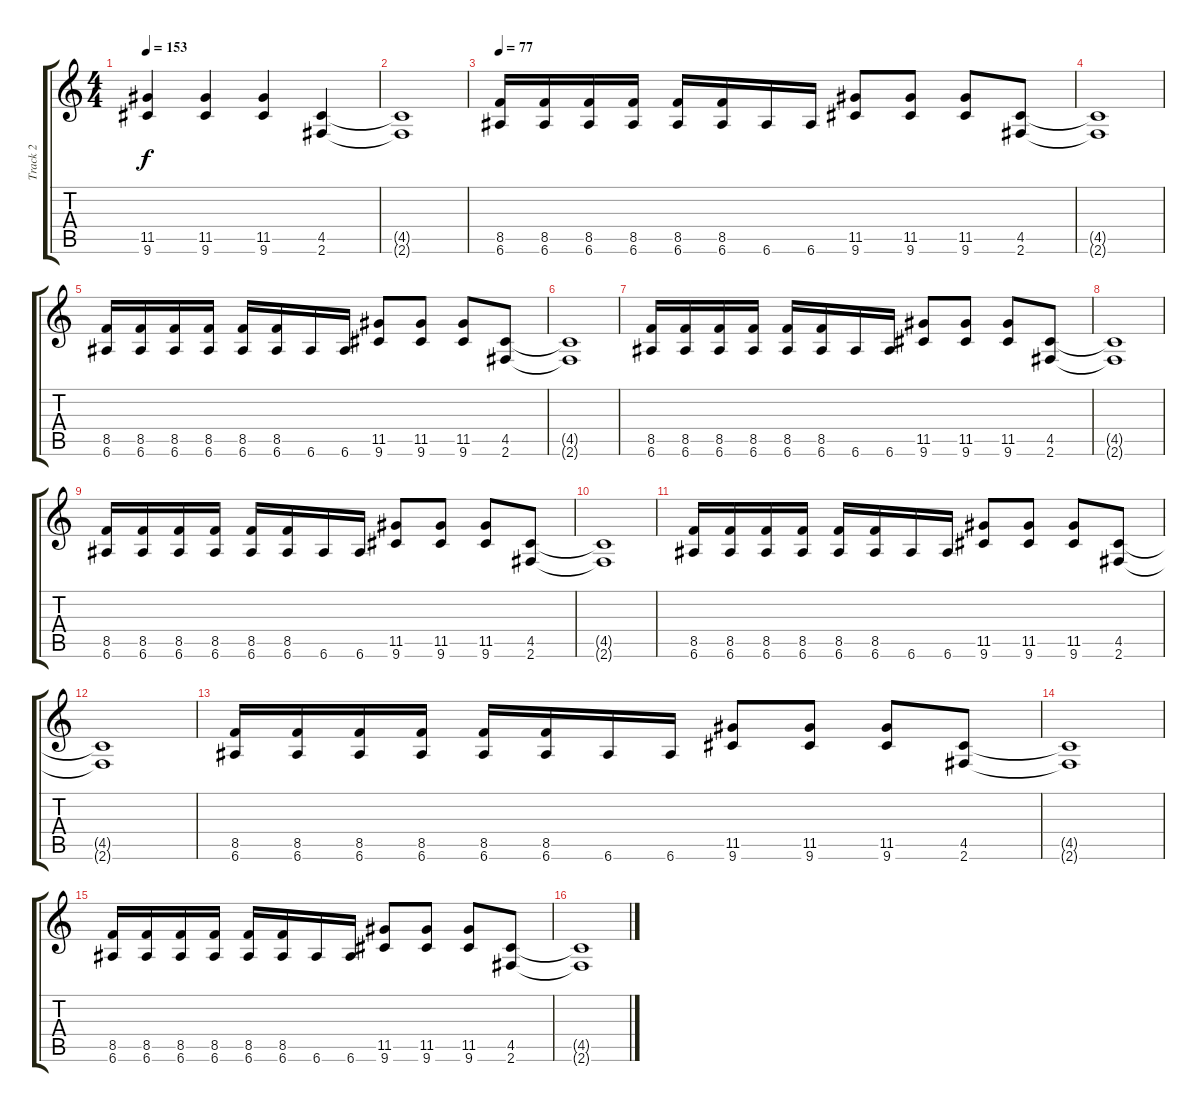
\track ("Track 2" "Track 2") {instrument distortionguitar}
\staff {score tabs}
\tuning (E4 B3 G3 D3 A2 E2) {hide}
\ts (4 4)
\tempo 153
\clef g2
\ks c
(11.5 9.6).4{dy f} (11.5 9.6).4 (11.5 9.6).4 (4.5 2.6).4 |
(4.5{t} 2.6{t}).1 |
\tempo 77
(8.5 6.6).16 (8.5 6.6).16 (8.5 6.6).16 (8.5 6.6).16 (8.5 6.6).16 (8.5 6.6).16 6.6.16 6.6.16 (11.5 9.6).8 (11.5 9.6).8 (11.5 9.6).8 (4.5 2.6).8 |
(4.5{t} 2.6{t}).1 |
(8.5 6.6).16 (8.5 6.6).16 (8.5 6.6).16 (8.5 6.6).16 (8.5 6.6).16 (8.5 6.6).16 6.6.16 6.6.16 (11.5 9.6).8 (11.5 9.6).8 (11.5 9.6).8 (4.5 2.6).8 |
(4.5{t} 2.6{t}).1 |
(8.5 6.6).16 (8.5 6.6).16 (8.5 6.6).16 (8.5 6.6).16 (8.5 6.6).16 (8.5 6.6).16 6.6.16 6.6.16 (11.5 9.6).8 (11.5 9.6).8 (11.5 9.6).8 (4.5 2.6).8 |
(4.5{t} 2.6{t}).1 |
(8.5 6.6).16 (8.5 6.6).16 (8.5 6.6).16 (8.5 6.6).16 (8.5 6.6).16 (8.5 6.6).16 6.6.16 6.6.16 (11.5 9.6).8 (11.5 9.6).8 (11.5 9.6).8 (4.5 2.6).8 |
(4.5{t} 2.6{t}).1 |
(8.5 6.6).16 (8.5 6.6).16 (8.5 6.6).16 (8.5 6.6).16 (8.5 6.6).16 (8.5 6.6).16 6.6.16 6.6.16 (11.5 9.6).8 (11.5 9.6).8 (11.5 9.6).8 (4.5 2.6).8 |
(4.5{t} 2.6{t}).1 |
(8.5 6.6).16 (8.5 6.6).16 (8.5 6.6).16 (8.5 6.6).16 (8.5 6.6).16 (8.5 6.6).16 6.6.16 6.6.16 (11.5 9.6).8 (11.5 9.6).8 (11.5 9.6).8 (4.5 2.6).8 |
(4.5{t} 2.6{t}).1 |
(8.5 6.6).16 (8.5 6.6).16 (8.5 6.6).16 (8.5 6.6).16 (8.5 6.6).16 (8.5 6.6).16 6.6.16 6.6.16 (11.5 9.6).8 (11.5 9.6).8 (11.5 9.6).8 (4.5 2.6).8 |
(4.5{t} 2.6{t}).1
